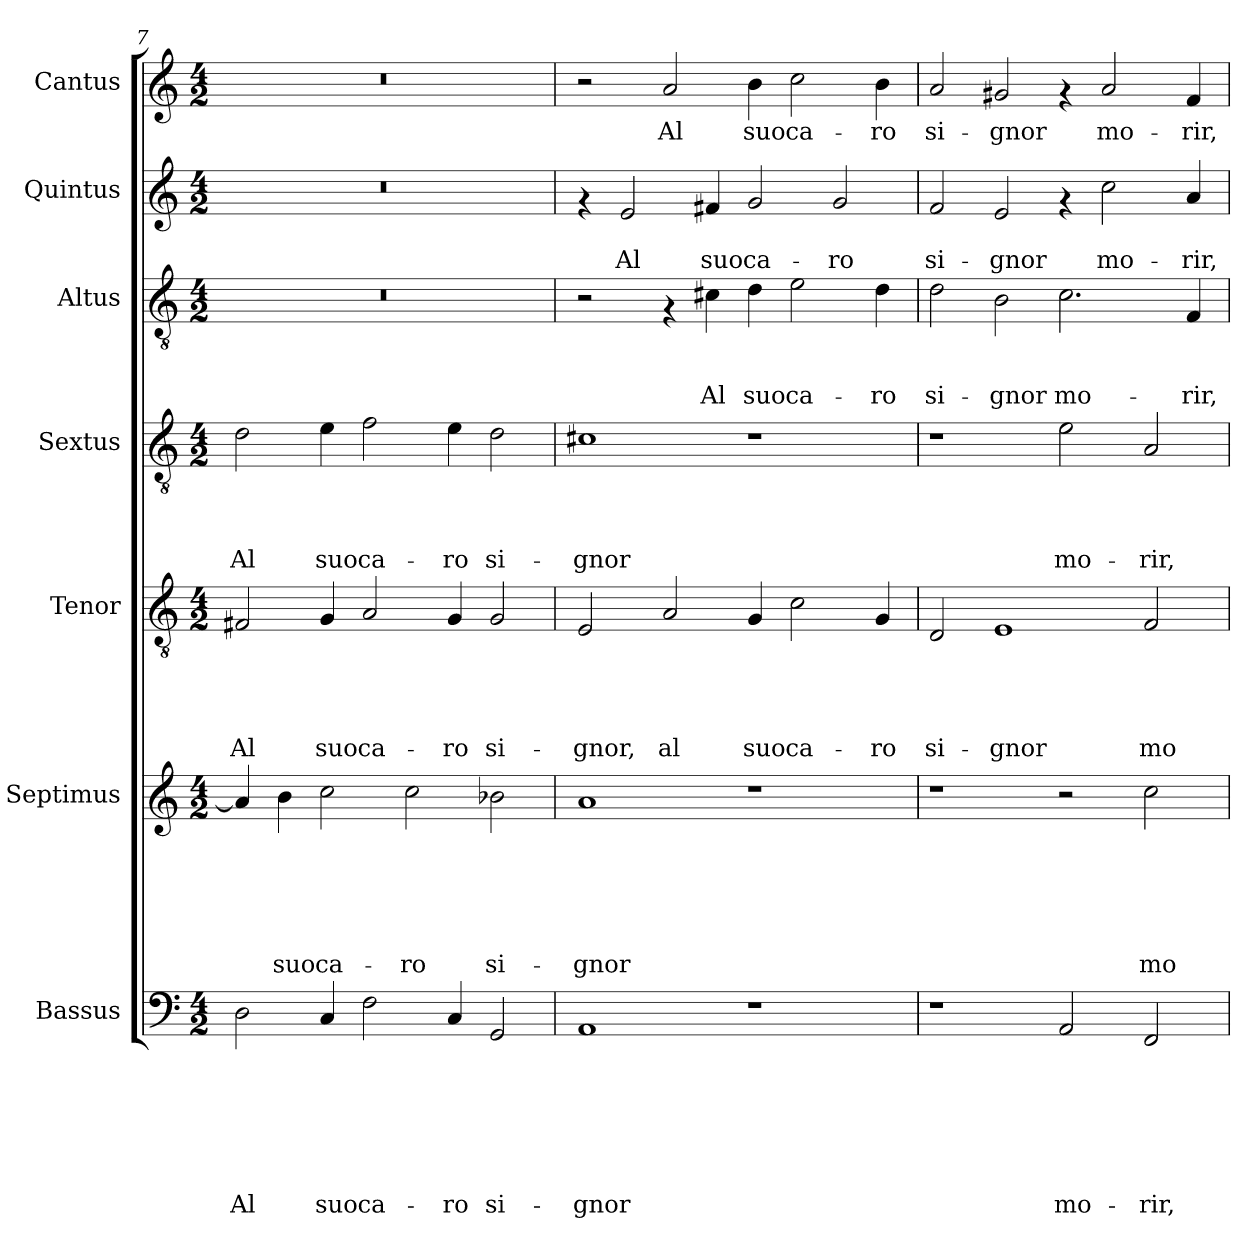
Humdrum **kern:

**kern	**text	**text	**text	**text	**text	**text	**text	**kern	**text	**text	**text	**text	**text	**text	**kern	**text	**text	**text	**text	**text	**kern	**text	**text	**text	**text	**kern	**text	**text	**text	**kern	**text	**text	**kern	**text
*part7	*part7	*part7	*part7	*part7	*part7	*part7	*part7	*part6	*part6	*part6	*part6	*part6	*part6	*part6	*part5	*part5	*part5	*part5	*part5	*part5	*part4	*part4	*part4	*part4	*part4	*part3	*part3	*part3	*part3	*part2	*part2	*part2	*part1	*part1
*staff7	*staff7	*staff7	*staff7	*staff7	*staff7	*staff7	*staff7	*staff6	*staff6	*staff6	*staff6	*staff6	*staff6	*staff6	*staff5	*staff5	*staff5	*staff5	*staff5	*staff5	*staff4	*staff4	*staff4	*staff4	*staff4	*staff3	*staff3	*staff3	*staff3	*staff2	*staff2	*staff2	*staff1	*staff1
*I"Bassus	*	*	*	*	*	*	*	*I"Septimus	*	*	*	*	*	*	*I"Tenor	*	*	*	*	*	*I"Sextus	*	*	*	*	*I"Altus	*	*	*	*I"Quintus	*	*	*I"Cantus	*
*clefF4	*	*	*	*	*	*	*	*clefG2	*	*	*	*	*	*	*clefGv2	*	*	*	*	*	*clefGv2	*	*	*	*	*clefGv2	*	*	*	*clefG2	*	*	*clefG2	*
*k[]	*	*	*	*	*	*	*	*k[]	*	*	*	*	*	*	*k[]	*	*	*	*	*	*k[]	*	*	*	*	*k[]	*	*	*	*k[]	*	*	*k[]	*
*C:	*	*	*	*	*	*	*	*C:	*	*	*	*	*	*	*C:	*	*	*	*	*	*C:	*	*	*	*	*C:	*	*	*	*C:	*	*	*C:	*
*M4/2	*	*	*	*	*	*	*	*M4/2	*	*	*	*	*	*	*M4/2	*	*	*	*	*	*M4/2	*	*	*	*	*M4/2	*	*	*	*M4/2	*	*	*M4/2	*
=7	=7	=7	=7	=7	=7	=7	=7	=7	=7	=7	=7	=7	=7	=7	=7	=7	=7	=7	=7	=7	=7	=7	=7	=7	=7	=7	=7	=7	=7	=7	=7	=7	=7	=7
!	!	!	!	!	!	!	!LO:LY:b	!	!	!	!	!	!	!	!	!	!	!	!	!LO:LY:b	!	!	!	!	!LO:LY:b	!	!	!	!	!	!	!	!	!
2D\	.	.	.	.	.	.	Al	4a/]	.	.	.	.	.	.	2F#X/	.	.	.	.	Al	2d\	.	.	.	Al	0r	.	.	.	0r	.	.	0r	.
!	!	!	!	!	!	!	!	!	!	!	!	!	!	!LO:LY:b	!	!	!	!	!	!	!	!	!	!	!	!	!	!	!	!	!	!	!	!
.	.	.	.	.	.	.	.	4b\	.	.	.	.	.	suo	.	.	.	.	.	.	.	.	.	.	.	.	.	.	.	.	.	.	.	.
!	!	!	!	!	!	!	!LO:LY:b	!	!	!	!	!	!	!LO:LY:b	!	!	!	!	!	!LO:LY:b	!	!	!	!	!LO:LY:b	!	!	!	!	!	!	!	!	!
4C/	.	.	.	.	.	.	suo	2cc\	.	.	.	.	.	ca-	4G/	.	.	.	.	suo	4e\	.	.	.	suo	.	.	.	.	.	.	.	.	.
!	!	!	!	!	!	!	!LO:LY:b	!	!	!	!	!	!	!	!	!	!	!	!	!LO:LY:b	!	!	!	!	!LO:LY:b	!	!	!	!	!	!	!	!	!
2F\	.	.	.	.	.	.	ca-	.	.	.	.	.	.	.	2A/	.	.	.	.	ca-	2f\	.	.	.	ca-	.	.	.	.	.	.	.	.	.
!	!	!	!	!	!	!	!	!	!	!	!	!	!	!LO:LY:b	!	!	!	!	!	!	!	!	!	!	!	!	!	!	!	!	!	!	!	!
.	.	.	.	.	.	.	.	2cc\	.	.	.	.	.	-ro	.	.	.	.	.	.	.	.	.	.	.	.	.	.	.	.	.	.	.	.
!	!	!	!	!	!	!	!LO:LY:b	!	!	!	!	!	!	!	!	!	!	!	!	!LO:LY:b	!	!	!	!	!LO:LY:b	!	!	!	!	!	!	!	!	!
4C/	.	.	.	.	.	.	-ro	.	.	.	.	.	.	.	4G/	.	.	.	.	-ro	4e\	.	.	.	-ro	.	.	.	.	.	.	.	.	.
!	!	!	!	!	!	!	!LO:LY:b	!	!	!	!	!	!	!LO:LY:b	!	!	!	!	!	!LO:LY:b	!	!	!	!	!LO:LY:b	!	!	!	!	!	!	!	!	!
2GG/	.	.	.	.	.	.	si-	2b-X\	.	.	.	.	.	si-	2G/	.	.	.	.	si-	2d\	.	.	.	si-	.	.	.	.	.	.	.	.	.
!!LO:PB:g=z
=8	=8	=8	=8	=8	=8	=8	=8	=8	=8	=8	=8	=8	=8	=8	=8	=8	=8	=8	=8	=8	=8	=8	=8	=8	=8	=8	=8	=8	=8	=8	=8	=8	=8	=8
!	!	!	!	!	!	!	!LO:LY:b	!	!	!	!	!	!	!LO:LY:b	!	!	!	!	!	!LO:LY:b	!	!	!	!	!LO:LY:b	!	!	!	!	!	!	!	!	!
1AA	.	.	.	.	.	.	-gnor	1a	.	.	.	.	.	-gnor	2E/	.	.	.	.	-gnor,	1c#X	.	.	.	-gnor	2r	.	.	.	4rf	.	.	2r	.
!	!	!	!	!	!	!	!	!	!	!	!	!	!	!	!	!	!	!	!	!	!	!	!	!	!	!	!	!	!	!	!	!LO:LY:b	!	!
.	.	.	.	.	.	.	.	.	.	.	.	.	.	.	.	.	.	.	.	.	.	.	.	.	.	.	.	.	.	2e/	.	Al	.	.
!	!	!	!	!	!	!	!	!	!	!	!	!	!	!	!	!	!	!	!	!LO:LY:b	!	!	!	!	!	!	!	!	!	!	!	!	!	!LO:LY:b
.	.	.	.	.	.	.	.	.	.	.	.	.	.	.	2A/	.	.	.	.	al	.	.	.	.	.	4rF	.	.	.	.	.	.	2a/	Al
!	!	!	!	!	!	!	!	!	!	!	!	!	!	!	!	!	!	!	!	!	!	!	!	!	!	!	!	!	!LO:LY:b	!	!	!LO:LY:b	!	!
.	.	.	.	.	.	.	.	.	.	.	.	.	.	.	.	.	.	.	.	.	.	.	.	.	.	4c#X\	.	.	Al	4f#X/	.	suo	.	.
!	!	!	!	!	!	!	!	!	!	!	!	!	!	!	!	!	!	!	!	!LO:LY:b	!	!	!	!	!	!	!	!	!LO:LY:b	!	!	!LO:LY:b	!	!LO:LY:b
1r	.	.	.	.	.	.	.	1r	.	.	.	.	.	.	4G/	.	.	.	.	suo	1r	.	.	.	.	4d\	.	.	suo	2g/	.	ca-	4b\	suo
!	!	!	!	!	!	!	!	!	!	!	!	!	!	!	!	!	!	!	!	!LO:LY:b	!	!	!	!	!	!	!	!	!LO:LY:b	!	!	!	!	!LO:LY:b
.	.	.	.	.	.	.	.	.	.	.	.	.	.	.	2c\	.	.	.	.	ca-	.	.	.	.	.	2e\	.	.	ca-	.	.	.	2cc\	ca-
!	!	!	!	!	!	!	!	!	!	!	!	!	!	!	!	!	!	!	!	!	!	!	!	!	!	!	!	!	!	!	!	!LO:LY:b	!	!
.	.	.	.	.	.	.	.	.	.	.	.	.	.	.	.	.	.	.	.	.	.	.	.	.	.	.	.	.	.	2g/	.	-ro	.	.
!	!	!	!	!	!	!	!	!	!	!	!	!	!	!	!	!	!	!	!	!LO:LY:b	!	!	!	!	!	!	!	!	!LO:LY:b	!	!	!	!	!LO:LY:b
.	.	.	.	.	.	.	.	.	.	.	.	.	.	.	4G/	.	.	.	.	-ro	.	.	.	.	.	4d\	.	.	-ro	.	.	.	4b\	-ro
=9	=9	=9	=9	=9	=9	=9	=9	=9	=9	=9	=9	=9	=9	=9	=9	=9	=9	=9	=9	=9	=9	=9	=9	=9	=9	=9	=9	=9	=9	=9	=9	=9	=9	=9
!	!	!	!	!	!	!	!	!	!	!	!	!	!	!	!	!	!	!	!	!LO:LY:b	!	!	!	!	!	!	!	!	!LO:LY:b	!	!	!LO:LY:b	!	!LO:LY:b
1r	.	.	.	.	.	.	.	1r	.	.	.	.	.	.	2D/	.	.	.	.	si-	1r	.	.	.	.	2d\	.	.	si-	2f/	.	si-	2a/	si-
!	!	!	!	!	!	!	!	!	!	!	!	!	!	!	!	!	!	!	!	!LO:LY:b	!	!	!	!	!	!	!	!	!LO:LY:b	!	!	!LO:LY:b	!	!LO:LY:b
.	.	.	.	.	.	.	.	.	.	.	.	.	.	.	1E	.	.	.	.	-gnor	.	.	.	.	.	2B\	.	.	-gnor	2e/	.	-gnor	2g#X/	-gnor
!	!	!	!	!	!	!	!LO:LY:b	!	!	!	!	!	!	!	!	!	!	!	!	!	!	!	!	!	!LO:LY:b	!	!	!	!LO:LY:b	!	!	!	!	!
2AA/	.	.	.	.	.	.	mo-	2r	.	.	.	.	.	.	.	.	.	.	.	.	2e\	.	.	.	mo-	2.c\	.	.	mo-	4rf	.	.	4rf	.
!	!	!	!	!	!	!	!	!	!	!	!	!	!	!	!	!	!	!	!	!	!	!	!	!	!	!	!	!	!	!	!	!LO:LY:b	!	!LO:LY:b
.	.	.	.	.	.	.	.	.	.	.	.	.	.	.	.	.	.	.	.	.	.	.	.	.	.	.	.	.	.	2cc\	.	mo-	2a/	mo-
!	!	!	!	!	!	!	!LO:LY:b	!	!	!	!	!	!	!LO:LY:b	!	!	!	!	!	!LO:LY:b	!	!	!	!	!LO:LY:b	!	!	!	!	!	!	!	!	!
2FF/	.	.	.	.	.	.	-rir,	2cc\	.	.	.	.	.	mo-	2F/	.	.	.	.	mo-	2A/	.	.	.	-rir,	.	.	.	.	.	.	.	.	.
!	!	!	!	!	!	!	!	!	!	!	!	!	!	!	!	!	!	!	!	!	!	!	!	!	!	!	!	!	!LO:LY:b	!	!	!LO:LY:b	!	!LO:LY:b
.	.	.	.	.	.	.	.	.	.	.	.	.	.	.	.	.	.	.	.	.	.	.	.	.	.	4F/	.	.	-rir,	4a/	.	-rir,	4f/	-rir,
=	=	=	=	=	=	=	=	=	=	=	=	=	=	=	=	=	=	=	=	=	=	=	=	=	=	=	=	=	=	=	=	=	=	=
*-	*-	*-	*-	*-	*-	*-	*-	*-	*-	*-	*-	*-	*-	*-	*-	*-	*-	*-	*-	*-	*-	*-	*-	*-	*-	*-	*-	*-	*-	*-	*-	*-	*-	*-
